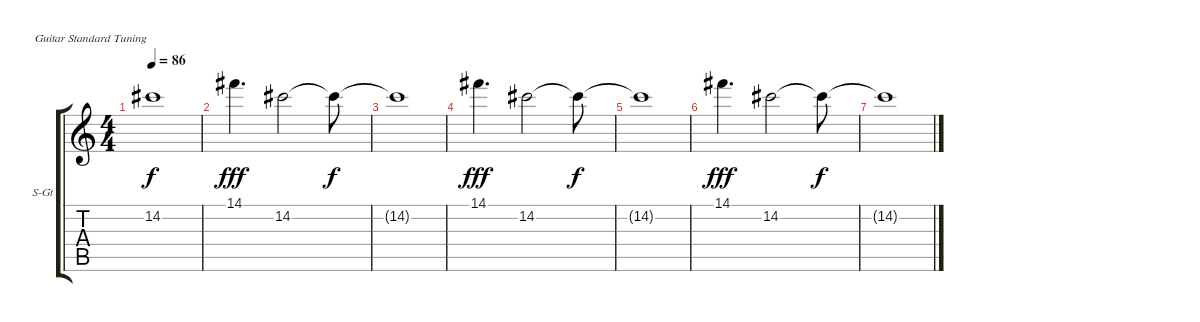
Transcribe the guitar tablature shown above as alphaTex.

\defaultSystemsLayout 4
\bracketExtendMode groupsimilarinstruments
\firstSystemTrackNameOrientation horizontal
\otherSystemsTrackNameOrientation horizontal
\track ("Fills" "S-Gt") {instrument acousticguitarsteel}
\staff {score tabs}
\tuning (E4 B3 G3 D3 A2 E2)
\ts (4 4)
\tempo 86
\clef g2
\scale
0.333333
\ks c
14.2{t}.1{dy f} |
\scale
0.333333 14.1.4{d dy fff} 14.2.2 14.2{t}.8{dy f} |
\scale
0.333333 14.2{t}.1 |
\scale
0.333333 14.1.4{d dy fff} 14.2.2 14.2{t}.8{dy f} |
14.2{t}.1 |
14.1.4{d dy fff} 14.2.2 14.2{t}.8{dy f} |
14.2{t}.1
